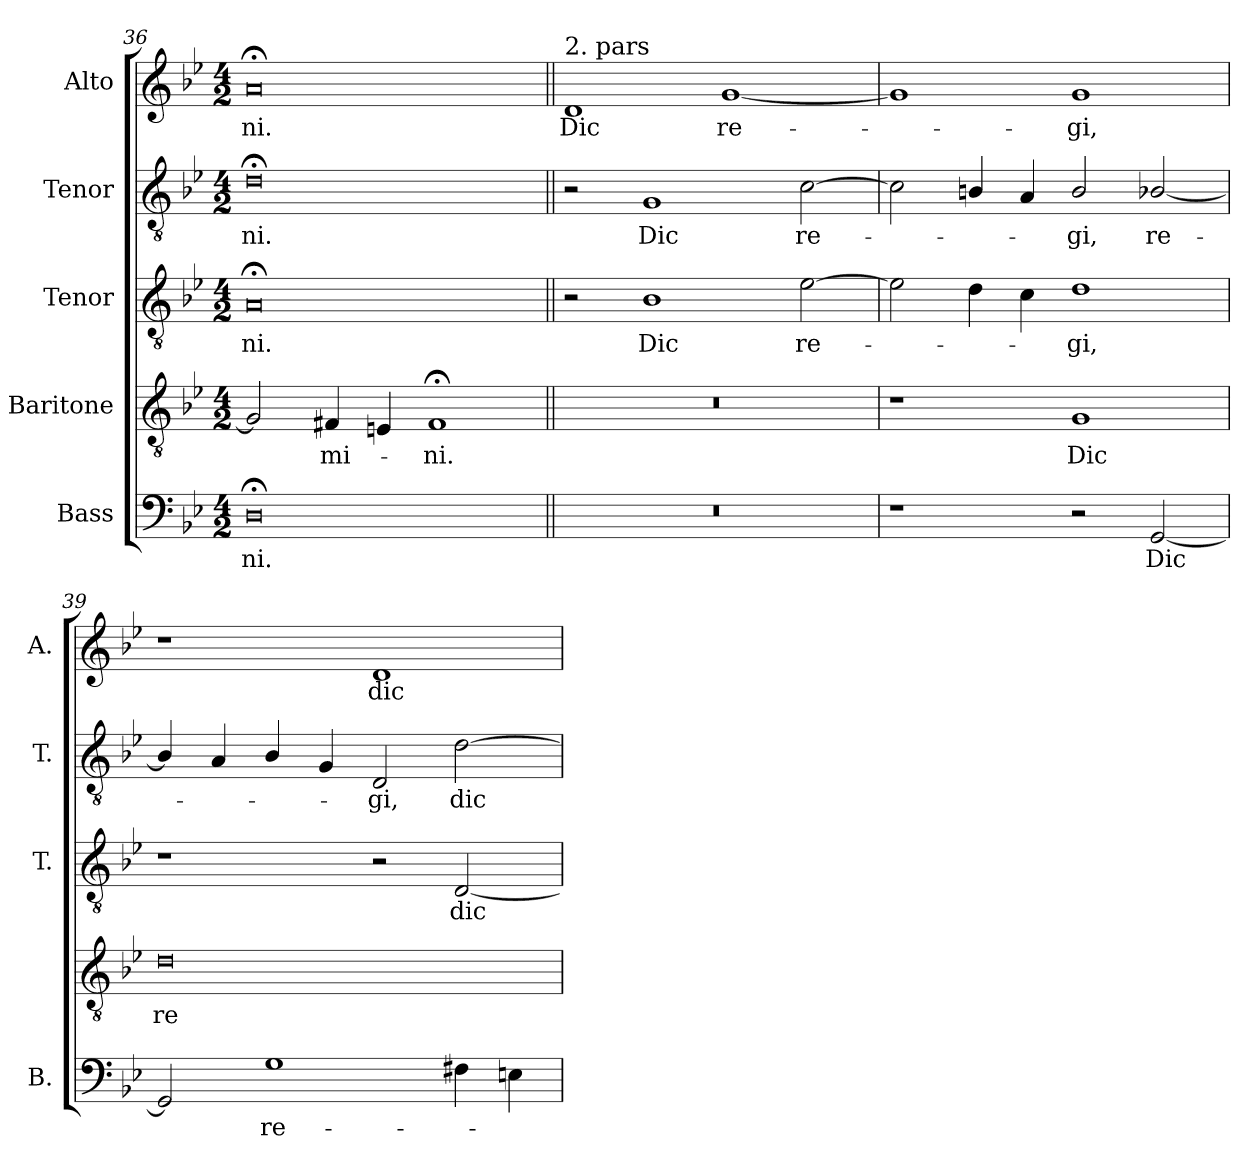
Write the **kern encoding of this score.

**kern	**text	**kern	**text	**kern	**text	**kern	**text	**kern	**text
*part5	*part5	*part4	*part4	*part3	*part3	*part2	*part2	*part1	*part1
*staff5	*staff5	*staff4	*staff4	*staff3	*staff3	*staff2	*staff2	*staff1	*staff1
*I"Bass	*	*I"Baritone	*	*I"Tenor	*	*I"Tenor	*	*I"Alto	*
*I'B.	*	*	*	*I'T.	*	*I'T.	*	*I'A.	*
*clefF4	*	*clefGv2	*	*clefGv2	*	*clefGv2	*	*clefG2	*
*	*	*ITrd7c12	*	*ITrd7c12	*	*ITrd7c12	*	*	*
*k[b-e-]	*	*k[b-e-]	*	*k[b-e-]	*	*k[b-e-]	*	*k[b-e-]	*
*B-:	*	*B-:	*	*B-:	*	*B-:	*	*B-:	*
*M4/2	*	*M4/2	*	*M4/2	*	*M4/2	*	*M4/2	*
=36	=36	=36	=36	=36	=36	=36	=36	=36	=36
!	!LO:LY:b:color=#000000	!	!	!	!	!	!	!	!
!	!	!	!	!	!LO:LY:b:color=#000000	!	!	!	!
!	!	!	!	!	!	!	!LO:LY:b:color=#000000	!	!
!	!	!	!	!	!	!	!	!	!LO:LY:b:color=#000000
0D;i	-ni.	2GGi/]	.	0AA;i	-ni.	0D;i	-ni.	0a;i	-ni.
!	!	!	!LO:LY:b:color=#000000	!	!	!	!	!	!
.	.	4FF#Xi/	-mi-	.	.	.	.	.	.
.	.	4EEni/	.	.	.	.	.	.	.
!	!	!	!LO:LY:b:color=#000000	!	!	!	!	!	!
.	.	1FF#;i	-ni.	.	.	.	.	.	.
!!LO:LB:g=z
=37||	=37||	=37||	=37||	=37||	=37||	=37||	=37||	=37||	=37||
!LO:N:vis=1	!	!LO:N:vis=1	!	!	!	!	!	!	!
!	!	!	!	!	!	!	!	!LO:TX:a:t=2. pars	!
!	!	!	!	!	!	!	!	!	!LO:LY:b:color=#000000
0r	.	0r	.	2r	.	2r	.	1di	Dic
!	!	!	!	!	!LO:LY:b:color=#000000	!	!	!	!
!	!	!	!	!	!	!	!LO:LY:b:color=#000000	!	!
.	.	.	.	1BB-i	Dic	1GGi	Dic	.	.
!	!	!	!	!	!	!	!	!	!LO:LY:b:color=#000000
.	.	.	.	.	.	.	.	[1gi	re-
!	!	!	!	!	!LO:LY:b:color=#000000	!	!	!	!
!	!	!	!	!	!	!	!LO:LY:b:color=#000000	!	!
.	.	.	.	[2E-i\	re-	[2Ci\	re-	.	.
=38	=38	=38	=38	=38	=38	=38	=38	=38	=38
1r	.	1r	.	2E-i\]	.	2Ci\]	.	1gi]	.
.	.	.	.	4Di\	.	4BBni/	.	.	.
.	.	.	.	4Ci\	.	4AAi/	.	.	.
!	!	!	!LO:LY:b:color=#000000	!	!	!	!	!	!
!	!	!	!	!	!LO:LY:b:color=#000000	!	!	!	!
!	!	!	!	!	!	!	!LO:LY:b:color=#000000	!	!
!	!	!	!	!	!	!	!	!	!LO:LY:b:color=#000000
2r	.	1GGi	Dic	1Di	-gi,	2BBi/	-gi,	1gi	-gi,
!	!LO:LY:b:color=#000000	!	!	!	!	!	!	!	!
!	!	!	!	!	!	!	!LO:LY:b:color=#000000	!	!
[2GGi/	Dic	.	.	.	.	[2BB-Xi/	re-	.	.
=39	=39	=39	=39	=39	=39	=39	=39	=39	=39
!	!	!	!LO:LY:b:color=#000000	!	!	!	!	!	!
2GGi/]	.	0Di	re-	1r	.	4BB-i/]	.	1r	.
.	.	.	.	.	.	4AAi/	.	.	.
!	!LO:LY:b:color=#000000	!	!	!	!	!	!	!	!
1Gi	re-	.	.	.	.	4BB-i/	.	.	.
.	.	.	.	.	.	4GGi/	.	.	.
!	!	!	!	!	!	!	!LO:LY:b:color=#000000	!	!
!	!	!	!	!	!	!	!	!	!LO:LY:b:color=#000000
.	.	.	.	2r	.	2DDi/	-gi,	1di	dic
!	!	!	!	!	!LO:LY:b:color=#000000	!	!	!	!
!	!	!	!	!	!	!	!LO:LY:b:color=#000000	!	!
4F#Xi\	.	.	.	[2DDi/	dic	[2Di\	dic	.	.
4Eni\	.	.	.	.	.	.	.	.	.
=	=	=	=	=	=	=	=	=	=
*-	*-	*-	*-	*-	*-	*-	*-	*-	*-
